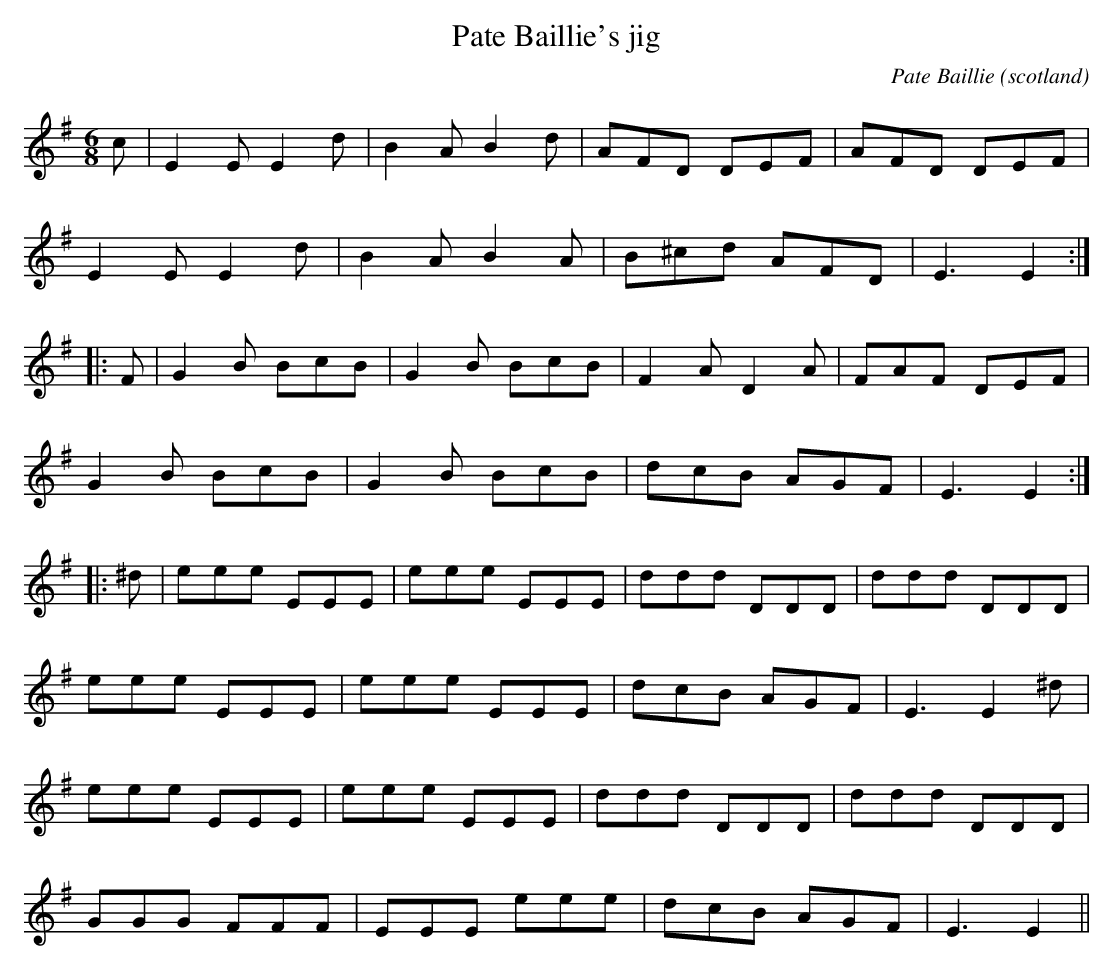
X:1
T:Pate Baillie's jig
O:scotland
C:Pate Baillie
M:6/8
L:1/8
K:Em
c|E2E E2d|B2A B2d|AFD DEF|AFD DEF|
E2E E2d|B2A B2A|B^cd AFD|E3 E2:|
|:F|G2B BcB|G2B BcB|F2A D2A|FAF DEF|
G2B BcB|G2B BcB|dcB AGF|E3 E2:|
|:^d|eee EEE|eee EEE|ddd DDD|ddd DDD|
eee EEE|eee EEE|dcB AGF|E3 E2^d|
eee EEE|eee EEE|ddd DDD|ddd DDD|
GGG FFF|EEE eee|dcB AGF|E3 E2||
